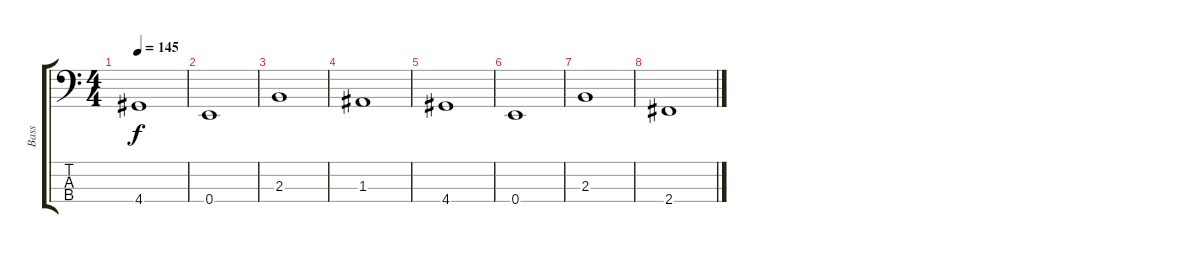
\track ("Bass" "Bass") {instrument electricbasspick}
\staff {score tabs}
\tuning (G2 D2 A1 E1) {hide}
\ts (4 4)
\tempo 145
\clef f4
\ks c
4.4.1{dy f} |
0.4.1 |
2.3.1 |
1.3.1 |
4.4.1 |
0.4.1 |
2.3.1 |
2.4.1
